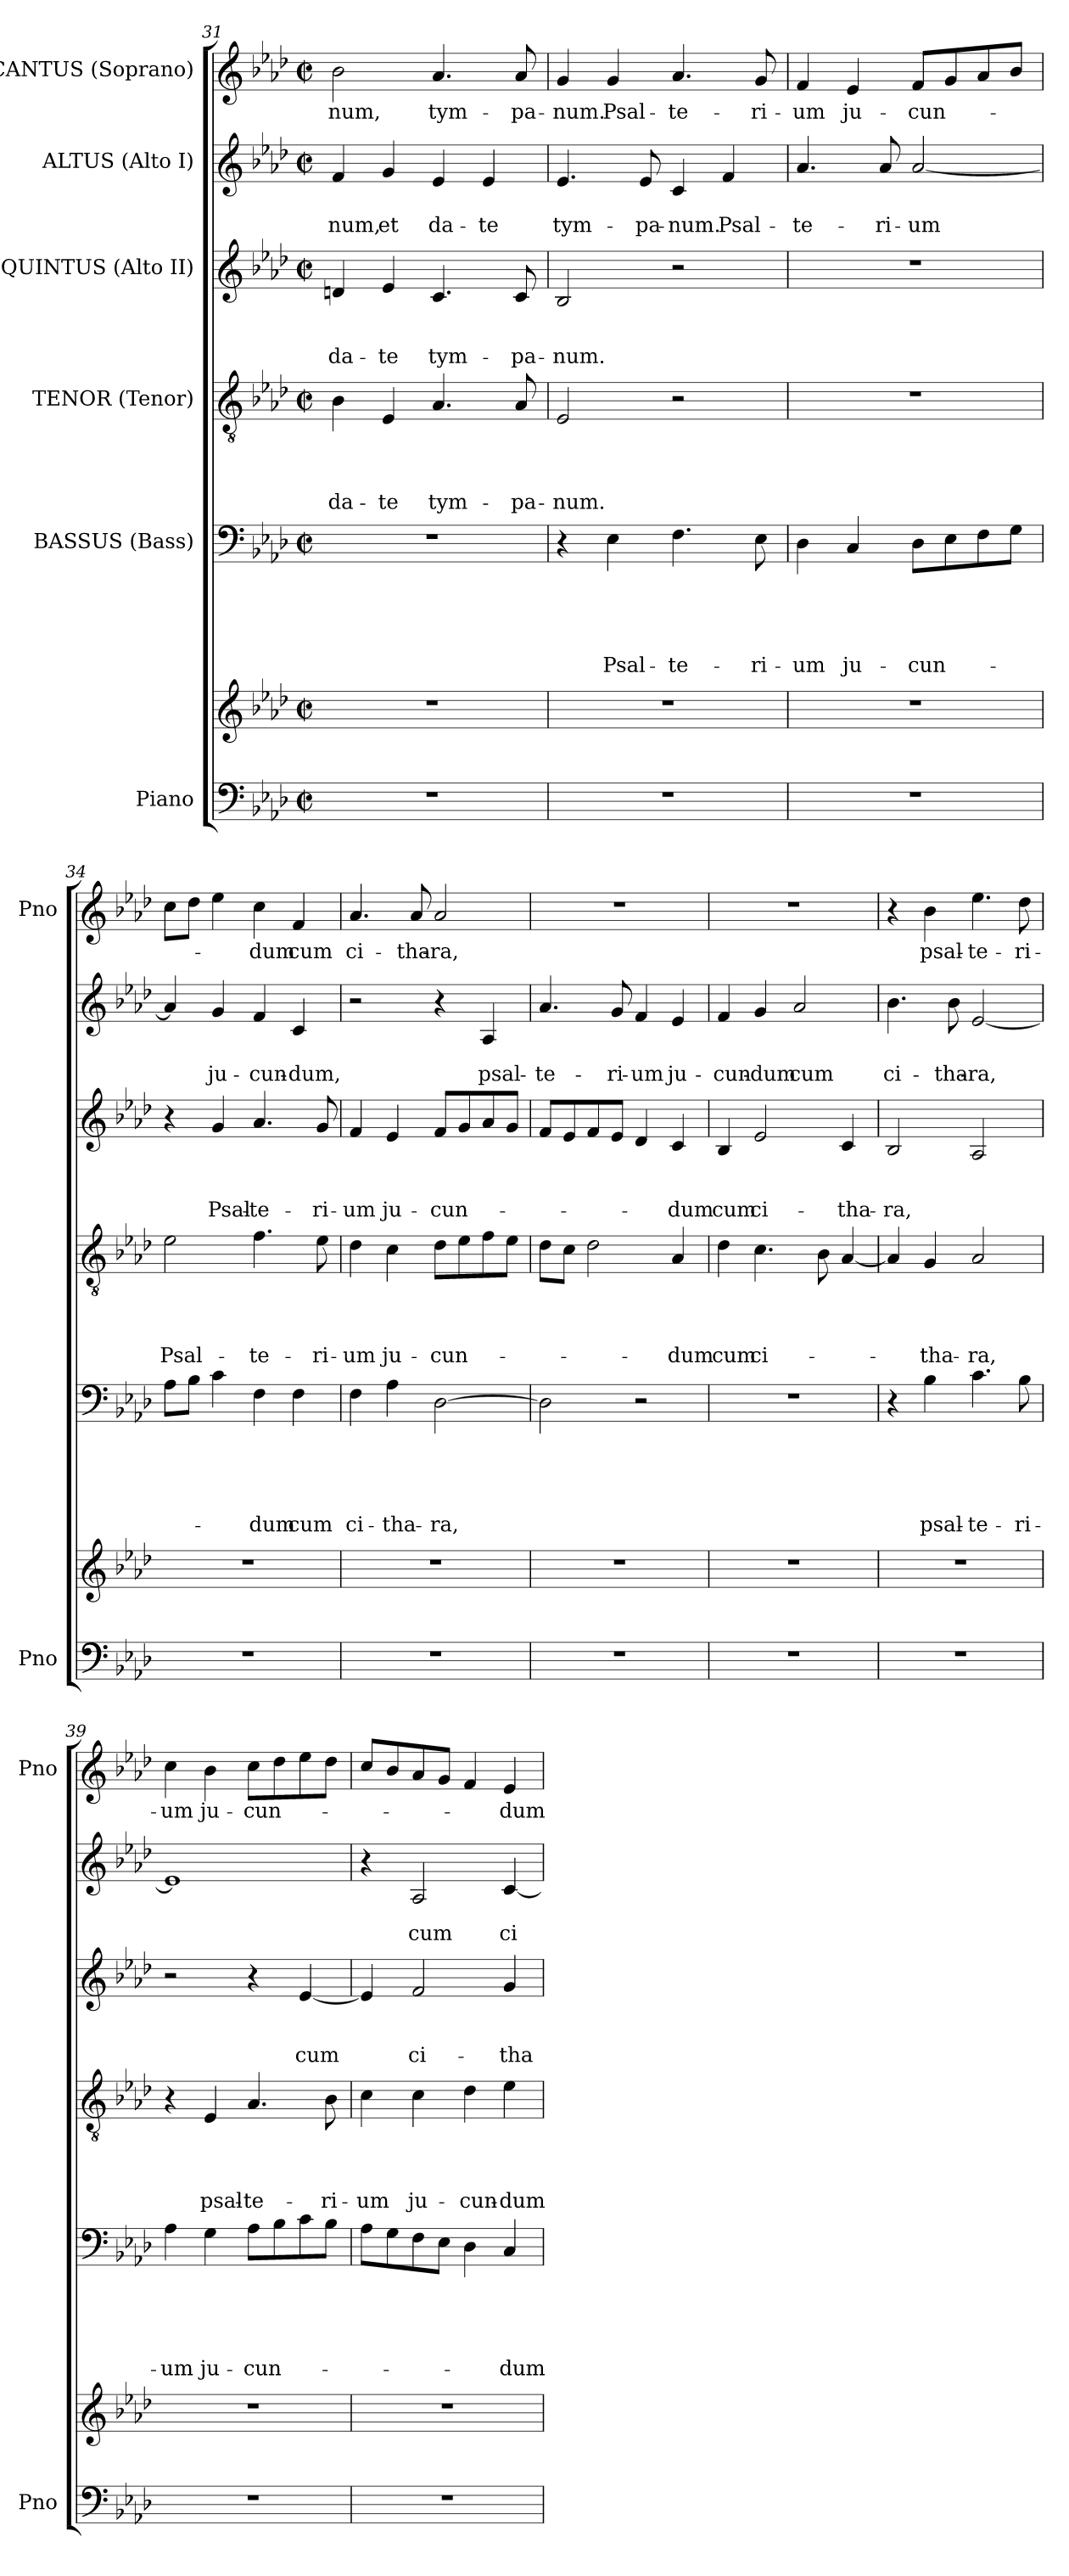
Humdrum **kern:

**kern	**kern	**kern	**text	**text	**text	**text	**text	**kern	**text	**text	**text	**text	**kern	**text	**text	**text	**kern	**text	**text	**kern	**text
*part6	*part6	*part5	*part5	*part5	*part5	*part5	*part5	*part4	*part4	*part4	*part4	*part4	*part3	*part3	*part3	*part3	*part2	*part2	*part2	*part1	*part1
*staff7	*staff6	*staff5	*staff5	*staff5	*staff5	*staff5	*staff5	*staff4	*staff4	*staff4	*staff4	*staff4	*staff3	*staff3	*staff3	*staff3	*staff2	*staff2	*staff2	*staff1	*staff1
*I"Piano	*	*I"BASSUS (Bass)	*	*	*	*	*	*I"TENOR (Tenor)	*	*	*	*	*I"QUINTUS (Alto II)	*	*	*	*I"ALTUS (Alto I)	*	*	*I"CANTUS (Soprano)	*
*I'Pno	*	*	*	*	*	*	*	*	*	*	*	*	*	*	*	*	*	*	*	*I'Pno	*
*clefF4	*clefG2	*clefF4	*	*	*	*	*	*clefGv2	*	*	*	*	*clefG2	*	*	*	*clefG2	*	*	*clefG2	*
*k[b-e-a-d-]	*k[b-e-a-d-]	*k[b-e-a-d-]	*	*	*	*	*	*k[b-e-a-d-]	*	*	*	*	*k[b-e-a-d-]	*	*	*	*k[b-e-a-d-]	*	*	*k[b-e-a-d-]	*
*A-:	*A-:	*A-:	*	*	*	*	*	*A-:	*	*	*	*	*A-:	*	*	*	*A-:	*	*	*A-:	*
*M2/2	*M2/2	*M2/2	*	*	*	*	*	*M2/2	*	*	*	*	*M2/2	*	*	*	*M2/2	*	*	*M2/2	*
*met(c|)	*met(c|)	*met(c|)	*	*	*	*	*	*met(c|)	*	*	*	*	*met(c|)	*	*	*	*met(c|)	*	*	*met(c|)	*
=31	=31	=31	=31	=31	=31	=31	=31	=31	=31	=31	=31	=31	=31	=31	=31	=31	=31	=31	=31	=31	=31
1r	1r	1r	.	.	.	.	.	4B-\	.	.	.	da-	4dn/	.	.	da-	4f/	.	-num,	2b-\	-num,
.	.	.	.	.	.	.	.	4E-/	.	.	.	-te	4e-/	.	.	-te	4g/	.	et	.	.
.	.	.	.	.	.	.	.	4.A-/	.	.	.	tym-	4.c/	.	.	tym-	4e-/	.	da-	4.a-/	tym-
.	.	.	.	.	.	.	.	.	.	.	.	.	.	.	.	.	4e-/	.	-te	.	.
.	.	.	.	.	.	.	.	8A-/	.	.	.	-pa-	8c/	.	.	-pa-	.	.	.	8a-/	-pa-
=32	=32	=32	=32	=32	=32	=32	=32	=32	=32	=32	=32	=32	=32	=32	=32	=32	=32	=32	=32	=32	=32
1r	1r	4r	.	.	.	.	.	2E-/	.	.	.	-num.	2B-/	.	.	-num.	4.e-/	.	tym-	4g/	-num.
.	.	4E-\	.	.	.	.	Psal-	.	.	.	.	.	.	.	.	.	.	.	.	4g/	Psal-
.	.	.	.	.	.	.	.	.	.	.	.	.	.	.	.	.	8e-/	.	-pa-	.	.
.	.	4.F\	.	.	.	.	-te-	2r	.	.	.	.	2r	.	.	.	4c/	.	-num.	4.a-/	-te-
.	.	.	.	.	.	.	.	.	.	.	.	.	.	.	.	.	4f/	.	Psal-	.	.
.	.	8E-\	.	.	.	.	-ri-	.	.	.	.	.	.	.	.	.	.	.	.	8g/	-ri-
=33	=33	=33	=33	=33	=33	=33	=33	=33	=33	=33	=33	=33	=33	=33	=33	=33	=33	=33	=33	=33	=33
1r	1r	4D-\	.	.	.	.	-um	1r	.	.	.	.	1r	.	.	.	4.a-/	.	-te-	4f/	-um
.	.	4C/	.	.	.	.	ju-	.	.	.	.	.	.	.	.	.	.	.	.	4e-/	ju-
.	.	.	.	.	.	.	.	.	.	.	.	.	.	.	.	.	8a-/	.	-ri-	.	.
.	.	8D-\L	.	.	.	.	-cun-	.	.	.	.	.	.	.	.	.	[2a-/	.	-um	8f/L	-cun-
.	.	8E-\	.	.	.	.	.	.	.	.	.	.	.	.	.	.	.	.	.	8g/	.
.	.	8F\	.	.	.	.	.	.	.	.	.	.	.	.	.	.	.	.	.	8a-/	.
.	.	8G\J	.	.	.	.	.	.	.	.	.	.	.	.	.	.	.	.	.	8b-/J	.
=34	=34	=34	=34	=34	=34	=34	=34	=34	=34	=34	=34	=34	=34	=34	=34	=34	=34	=34	=34	=34	=34
1r	1r	8A-\L	.	.	.	.	.	2e-\	.	.	.	Psal-	4r	.	.	.	4a-/]	.	.	8cc\L	.
.	.	8B-\J	.	.	.	.	.	.	.	.	.	.	.	.	.	.	.	.	.	8dd-\J	.
.	.	4c\	.	.	.	.	.	.	.	.	.	.	4g/	.	.	Psal-	4g/	.	ju-	4ee-\	.
.	.	4F\	.	.	.	.	-dum	4.f\	.	.	.	-te-	4.a-/	.	.	-te-	4f/	.	-cun-	4cc\	-dum
.	.	4F\	.	.	.	.	cum	.	.	.	.	.	.	.	.	.	4c/	.	-dum,	4f/	cum
.	.	.	.	.	.	.	.	8e-\	.	.	.	-ri-	8g/	.	.	-ri-	.	.	.	.	.
!!LO:LB:g=z
=35	=35	=35	=35	=35	=35	=35	=35	=35	=35	=35	=35	=35	=35	=35	=35	=35	=35	=35	=35	=35	=35
1r	1r	4F\	.	.	.	.	ci-	4d-\	.	.	.	-­um	4f/	.	.	-­um	2r	.	.	4.a-/	ci-
.	.	4A-\	.	.	.	.	-tha-	4c\	.	.	.	ju-	4e-/	.	.	ju-	.	.	.	.	.
.	.	.	.	.	.	.	.	.	.	.	.	.	.	.	.	.	.	.	.	8a-/	-tha-
.	.	[2D-\	.	.	.	.	-ra,	8d-\L	.	.	.	-cun-	8f/L	.	.	-cun-	4r	.	.	2a-/	-ra,
.	.	.	.	.	.	.	.	8e-\	.	.	.	.	8g/	.	.	.	.	.	.	.	.
.	.	.	.	.	.	.	.	8f\	.	.	.	.	8a-/	.	.	.	4A-/	.	psal-	.	.
.	.	.	.	.	.	.	.	8e-\J	.	.	.	.	8g/J	.	.	.	.	.	.	.	.
=36	=36	=36	=36	=36	=36	=36	=36	=36	=36	=36	=36	=36	=36	=36	=36	=36	=36	=36	=36	=36	=36
1r	1r	2D-\]	.	.	.	.	.	8d-\L	.	.	.	.	8f/L	.	.	.	4.a-/	.	-te-	1r	.
.	.	.	.	.	.	.	.	8c\J	.	.	.	.	8e-/	.	.	.	.	.	.	.	.
.	.	.	.	.	.	.	.	2d-\	.	.	.	.	8f/	.	.	.	.	.	.	.	.
.	.	.	.	.	.	.	.	.	.	.	.	.	8e-/J	.	.	.	8g/	.	-ri-	.	.
.	.	2r	.	.	.	.	.	.	.	.	.	.	4d-/	.	.	.	4f/	.	-um	.	.
.	.	.	.	.	.	.	.	4A-/	.	.	.	-dum	4c/	.	.	-dum	4e-/	.	ju-	.	.
=37	=37	=37	=37	=37	=37	=37	=37	=37	=37	=37	=37	=37	=37	=37	=37	=37	=37	=37	=37	=37	=37
1r	1r	1r	.	.	.	.	.	4d-\	.	.	.	cum	4B-/	.	.	cum	4f/	.	-cun-	1r	.
.	.	.	.	.	.	.	.	4.c\	.	.	.	ci-	2e-/	.	.	ci-	4g/	.	-dum	.	.
.	.	.	.	.	.	.	.	.	.	.	.	.	.	.	.	.	2a-/	.	cum	.	.
.	.	.	.	.	.	.	.	8B-\	.	.	.	.	.	.	.	.	.	.	.	.	.
.	.	.	.	.	.	.	.	[4A-/	.	.	.	.	4c/	.	.	-tha-	.	.	.	.	.
=38	=38	=38	=38	=38	=38	=38	=38	=38	=38	=38	=38	=38	=38	=38	=38	=38	=38	=38	=38	=38	=38
1r	1r	4r	.	.	.	.	.	4A-/]	.	.	.	.	2B-/	.	.	-ra,	4.b-\	.	ci-	4r	.
.	.	4B-\	.	.	.	.	psal-	4G/	.	.	.	-tha-	.	.	.	.	.	.	.	4b-\	psal-
.	.	.	.	.	.	.	.	.	.	.	.	.	.	.	.	.	8b-\	.	-tha-	.	.
.	.	4.c\	.	.	.	.	-te-	2A-/	.	.	.	-ra,	2A-/	.	.	.	[2e-/	.	-ra,	4.ee-\	-te-
.	.	8B-\	.	.	.	.	-ri-	.	.	.	.	.	.	.	.	.	.	.	.	8dd-\	-ri-
=39	=39	=39	=39	=39	=39	=39	=39	=39	=39	=39	=39	=39	=39	=39	=39	=39	=39	=39	=39	=39	=39
1r	1r	4A-\	.	.	.	.	-um	4r	.	.	.	.	2r	.	.	.	1e-]	.	.	4cc\	-um
.	.	4G\	.	.	.	.	ju-	4E-/	.	.	.	psal-	.	.	.	.	.	.	.	4b-\	ju-
.	.	8A-\L	.	.	.	.	-cun-	4.A-/	.	.	.	-te-	4r	.	.	.	.	.	.	8cc\L	-cun-
.	.	8B-\	.	.	.	.	.	.	.	.	.	.	.	.	.	.	.	.	.	8dd-\	.
.	.	8c\	.	.	.	.	.	.	.	.	.	.	[4e-/	.	.	cum	.	.	.	8ee-\	.
.	.	8B-\J	.	.	.	.	.	8B-\	.	.	.	-ri-	.	.	.	.	.	.	.	8dd-\J	.
!!LO:PB:g=z
=40	=40	=40	=40	=40	=40	=40	=40	=40	=40	=40	=40	=40	=40	=40	=40	=40	=40	=40	=40	=40	=40
1r	1r	8A-\L	.	.	.	.	.	4c\	.	.	.	-­um	4e-/]	.	.	.	4r	.	.	8cc/L	.
.	.	8G\	.	.	.	.	.	.	.	.	.	.	.	.	.	.	.	.	.	8b-/	.
.	.	8F\	.	.	.	.	.	4c\	.	.	.	ju-	2f/	.	.	ci-	2A-/	.	cum	8a-/	.
.	.	8E-\J	.	.	.	.	.	.	.	.	.	.	.	.	.	.	.	.	.	8g/J	.
.	.	4D-\	.	.	.	.	.	4d-\	.	.	.	-cun-	.	.	.	.	.	.	.	4f/	.
.	.	4C/	.	.	.	.	-dum	4e-\	.	.	.	-dum	4g/	.	.	-tha-	[4c/	.	ci-	4e-/	-dum
=	=	=	=	=	=	=	=	=	=	=	=	=	=	=	=	=	=	=	=	=	=
*-	*-	*-	*-	*-	*-	*-	*-	*-	*-	*-	*-	*-	*-	*-	*-	*-	*-	*-	*-	*-	*-
